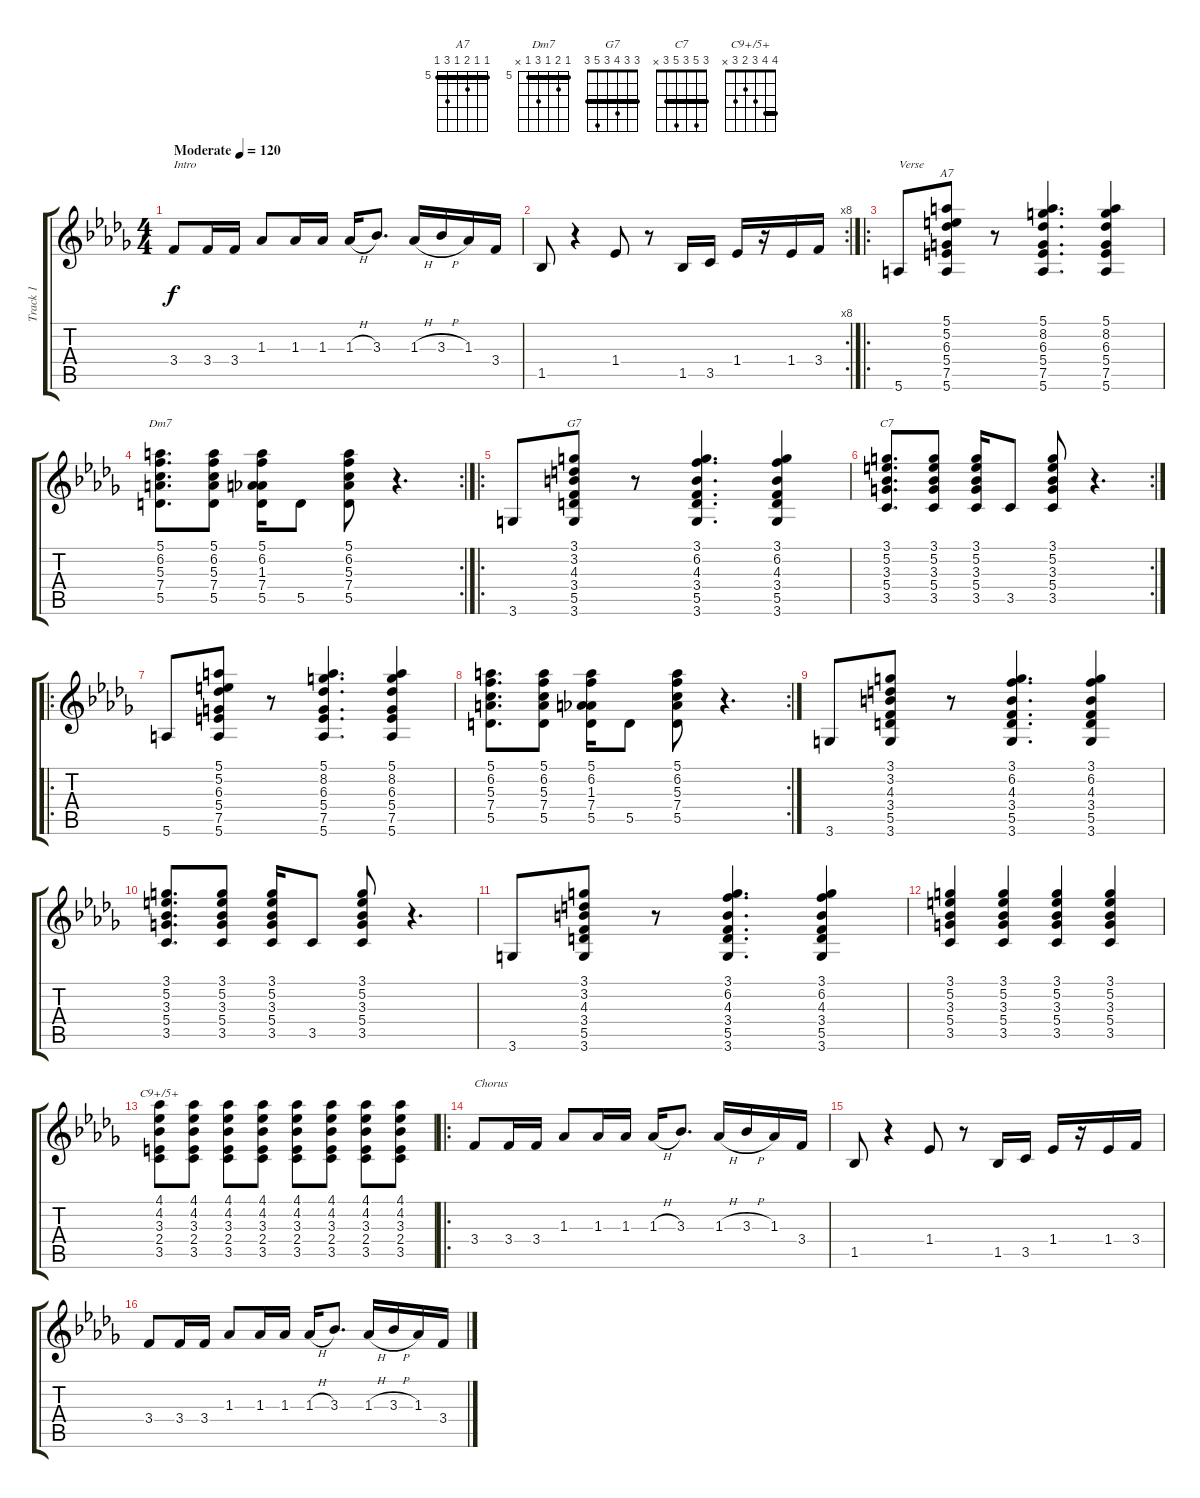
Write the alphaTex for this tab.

\track ("Track 1" "Track 1") {instrument acousticguitarsteel}
\staff {score tabs}
\tuning (E4 B3 G3 D3 A2 E2) {hide}
\chord ("A7" 5 5 6 5 7 5) {firstfret 5 barre 5}
\chord ("Dm7" 5 6 5 7 5 x) {firstfret 5 barre 5}
\chord ("G7" 3 3 4 3 5 3) {barre 3}
\chord ("C7" 3 5 3 5 3 x) {barre 3}
\chord ("C9+/5+" 4 4 3 2 3 x) {barre 4}
\ts (4 4)
\tempo (120 "Moderate")
\clef g2
\ks bbminor
3.4.8{txt "Intro " dy f instrument acousticguitarsteel} 3.4.16 3.4.16 1.3.8 1.3.16 1.3.16 1.3{h}.16 3.3.8{d} 1.3{h}.16 3.3{h}.16 1.3.16 3.4.16 |
\rc 8
1.5.8 r.4 1.4.8 r.8 1.5.16 3.5.16 1.4.16 r.16 1.4.16 3.4.16 |
\ro
5.6.8{txt "Verse"} (5.1 5.2 6.3 5.4 7.5 5.6).8{ch "A7"} r.8 (5.1 8.2 6.3 5.4 7.5 5.6).4{d} (5.1 8.2 6.3 5.4 7.5 5.6).4 |
\rc 2
(5.1 6.2 5.3 7.4 5.5).8{d ch "Dm7"} (5.1 6.2 5.3 7.4 5.5).8 (5.1 6.2 1.3 7.4 5.5).16 5.5.8 (5.1 6.2 5.3 7.4 5.5).8 r.4{d} |
\ro
3.6.8 (3.1 3.2 4.3 3.4 5.5 3.6).8{ch "G7"} r.8 (3.1 6.2 4.3 3.4 5.5 3.6).4{d} (3.1 6.2 4.3 3.4 5.5 3.6).4 |
\rc 2
(3.1 5.2 3.3 5.4 3.5).8{d ch "C7"} (3.1 5.2 3.3 5.4 3.5).8 (3.1 5.2 3.3 5.4 3.5).16 3.5.8 (3.1 5.2 3.3 5.4 3.5).8 r.4{d} |
\ro
5.6.8 (5.1 5.2 6.3 5.4 7.5 5.6).8 r.8 (5.1 8.2 6.3 5.4 7.5 5.6).4{d} (5.1 8.2 6.3 5.4 7.5 5.6).4 |
\rc 2
(5.1 6.2 5.3 7.4 5.5).8{d} (5.1 6.2 5.3 7.4 5.5).8 (5.1 6.2 1.3 7.4 5.5).16 5.5.8 (5.1 6.2 5.3 7.4 5.5).8 r.4{d} |
3.6.8 (3.1 3.2 4.3 3.4 5.5 3.6).8 r.8 (3.1 6.2 4.3 3.4 5.5 3.6).4{d} (3.1 6.2 4.3 3.4 5.5 3.6).4 |
(3.1 5.2 3.3 5.4 3.5).8{d} (3.1 5.2 3.3 5.4 3.5).8 (3.1 5.2 3.3 5.4 3.5).16 3.5.8 (3.1 5.2 3.3 5.4 3.5).8 r.4{d} |
3.6.8 (3.1 3.2 4.3 3.4 5.5 3.6).8 r.8 (3.1 6.2 4.3 3.4 5.5 3.6).4{d} (3.1 6.2 4.3 3.4 5.5 3.6).4 |
(3.1 5.2 3.3 5.4 3.5).4 (3.1 5.2 3.3 5.4 3.5).4 (3.1 5.2 3.3 5.4 3.5).4 (3.1 5.2 3.3 5.4 3.5).4 |
(4.1 4.2 3.3 2.4 3.5).8{ch "C9+/5+"} (4.1 4.2 3.3 2.4 3.5).8 (4.1 4.2 3.3 2.4 3.5).8 (4.1 4.2 3.3 2.4 3.5).8 (4.1 4.2 3.3 2.4 3.5).8 (4.1 4.2 3.3 2.4 3.5).8 (4.1 4.2 3.3 2.4 3.5).8 (4.1 4.2 3.3 2.4 3.5).8 |
\ro
3.4.8{txt "Chorus"} 3.4.16 3.4.16 1.3.8 1.3.16 1.3.16 1.3{h}.16 3.3.8{d} 1.3{h}.16 3.3{h}.16 1.3.16 3.4.16 |
1.5.8 r.4 1.4.8 r.8 1.5.16 3.5.16 1.4.16 r.16 1.4.16 3.4.16 |
3.4.8 3.4.16 3.4.16 1.3.8 1.3.16 1.3.16 1.3{h}.16 3.3.8{d} 1.3{h}.16 3.3{h}.16 1.3.16 3.4.16
